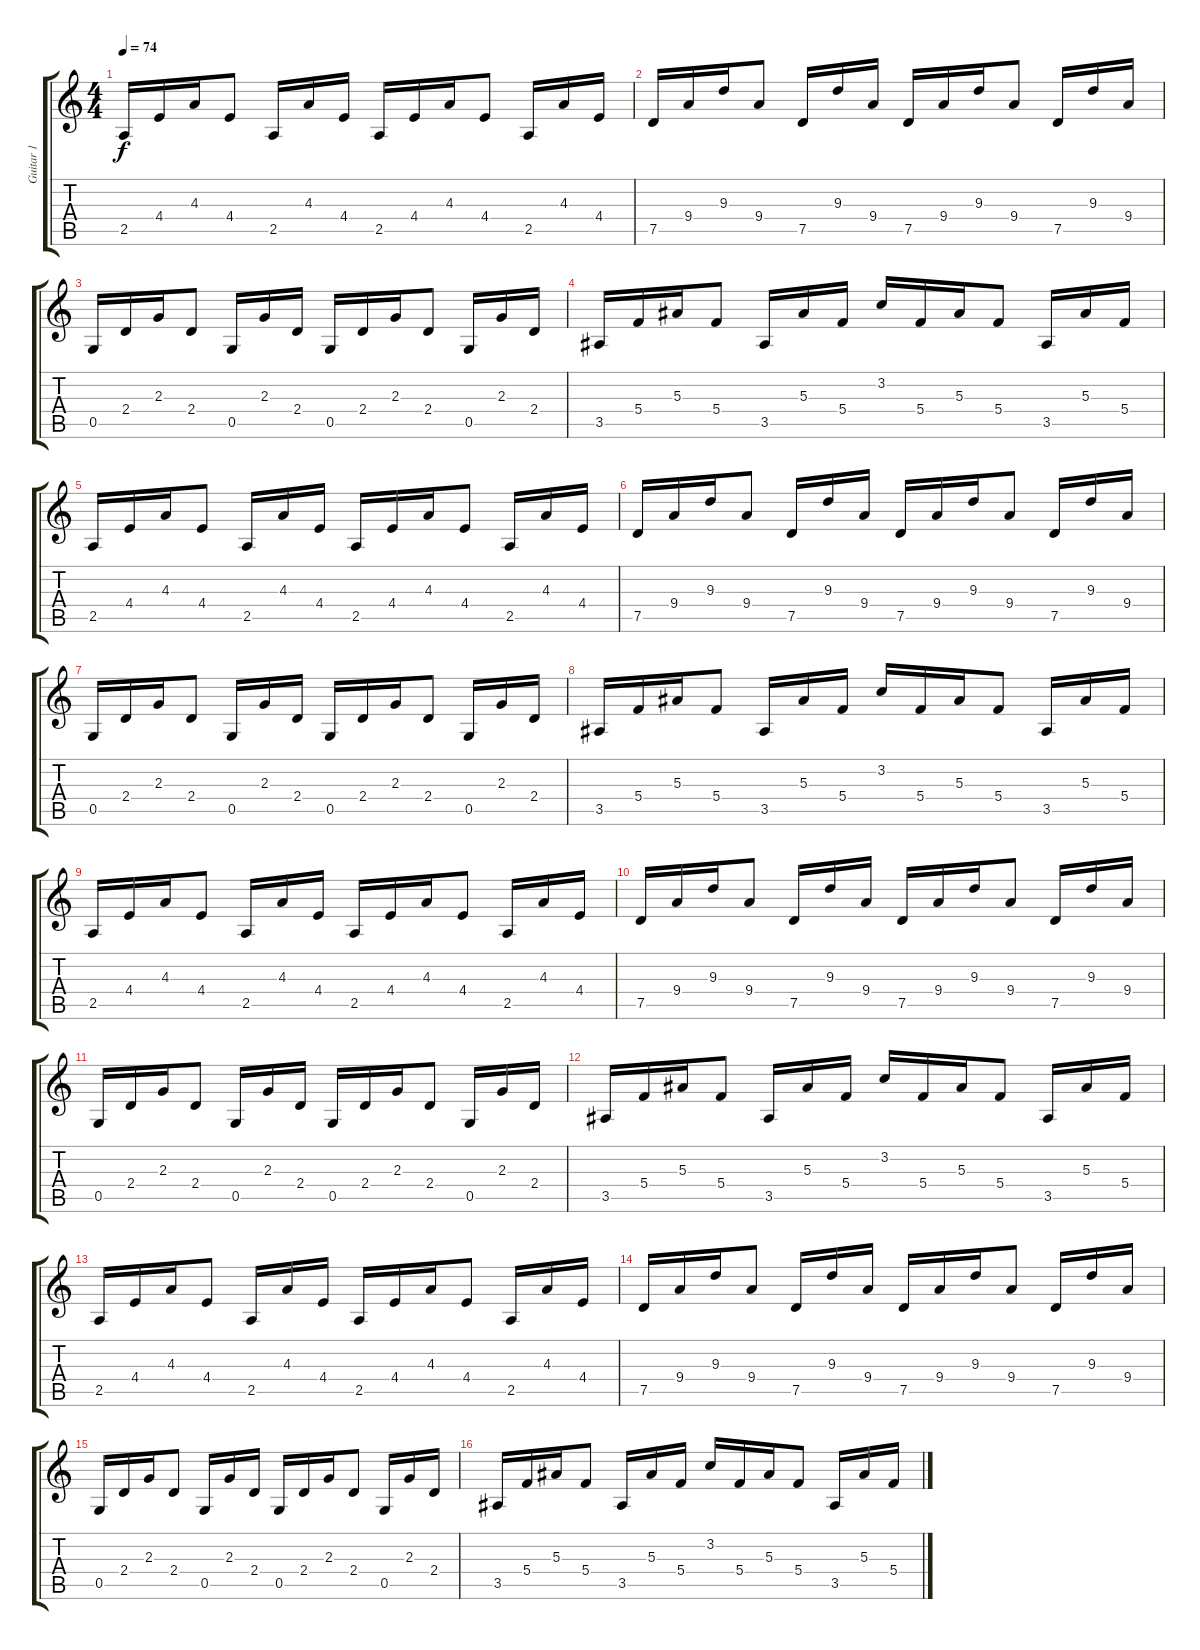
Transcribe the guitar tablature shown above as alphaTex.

\track ("Guitar 1" "Guitar 1") {instrument acousticguitarsteel}
\staff {score tabs}
\tuning (D4 A3 F3 C3 G2 D2) {hide}
\ts (4 4)
\tempo 74
\clef g2
\ks c
2.5.16{dy f} 4.4.16 4.3.16 4.4.8 2.5.16 4.3.16 4.4.16 2.5.16 4.4.16 4.3.16 4.4.8 2.5.16 4.3.16 4.4.16 |
7.5.16 9.4.16 9.3.16 9.4.8 7.5.16 9.3.16 9.4.16 7.5.16 9.4.16 9.3.16 9.4.8 7.5.16 9.3.16 9.4.16 |
0.5.16 2.4.16 2.3.16 2.4.8 0.5.16 2.3.16 2.4.16 0.5.16 2.4.16 2.3.16 2.4.8 0.5.16 2.3.16 2.4.16 |
3.5.16 5.4.16 5.3.16 5.4.8 3.5.16 5.3.16 5.4.16 3.2.16 5.4.16 5.3.16 5.4.8 3.5.16 5.3.16 5.4.16 |
2.5.16 4.4.16 4.3.16 4.4.8 2.5.16 4.3.16 4.4.16 2.5.16 4.4.16 4.3.16 4.4.8 2.5.16 4.3.16 4.4.16 |
7.5.16 9.4.16 9.3.16 9.4.8 7.5.16 9.3.16 9.4.16 7.5.16 9.4.16 9.3.16 9.4.8 7.5.16 9.3.16 9.4.16 |
0.5.16 2.4.16 2.3.16 2.4.8 0.5.16 2.3.16 2.4.16 0.5.16 2.4.16 2.3.16 2.4.8 0.5.16 2.3.16 2.4.16 |
3.5.16 5.4.16 5.3.16 5.4.8 3.5.16 5.3.16 5.4.16 3.2.16 5.4.16 5.3.16 5.4.8 3.5.16 5.3.16 5.4.16 |
2.5.16 4.4.16 4.3.16 4.4.8 2.5.16 4.3.16 4.4.16 2.5.16 4.4.16 4.3.16 4.4.8 2.5.16 4.3.16 4.4.16 |
7.5.16 9.4.16 9.3.16 9.4.8 7.5.16 9.3.16 9.4.16 7.5.16 9.4.16 9.3.16 9.4.8 7.5.16 9.3.16 9.4.16 |
0.5.16 2.4.16 2.3.16 2.4.8 0.5.16 2.3.16 2.4.16 0.5.16 2.4.16 2.3.16 2.4.8 0.5.16 2.3.16 2.4.16 |
3.5.16 5.4.16 5.3.16 5.4.8 3.5.16 5.3.16 5.4.16 3.2.16 5.4.16 5.3.16 5.4.8 3.5.16 5.3.16 5.4.16 |
2.5.16 4.4.16 4.3.16 4.4.8 2.5.16 4.3.16 4.4.16 2.5.16 4.4.16 4.3.16 4.4.8 2.5.16 4.3.16 4.4.16 |
7.5.16 9.4.16 9.3.16 9.4.8 7.5.16 9.3.16 9.4.16 7.5.16 9.4.16 9.3.16 9.4.8 7.5.16 9.3.16 9.4.16 |
0.5.16 2.4.16 2.3.16 2.4.8 0.5.16 2.3.16 2.4.16 0.5.16 2.4.16 2.3.16 2.4.8 0.5.16 2.3.16 2.4.16 |
3.5.16 5.4.16 5.3.16 5.4.8 3.5.16 5.3.16 5.4.16 3.2.16 5.4.16 5.3.16 5.4.8 3.5.16 5.3.16 5.4.16
